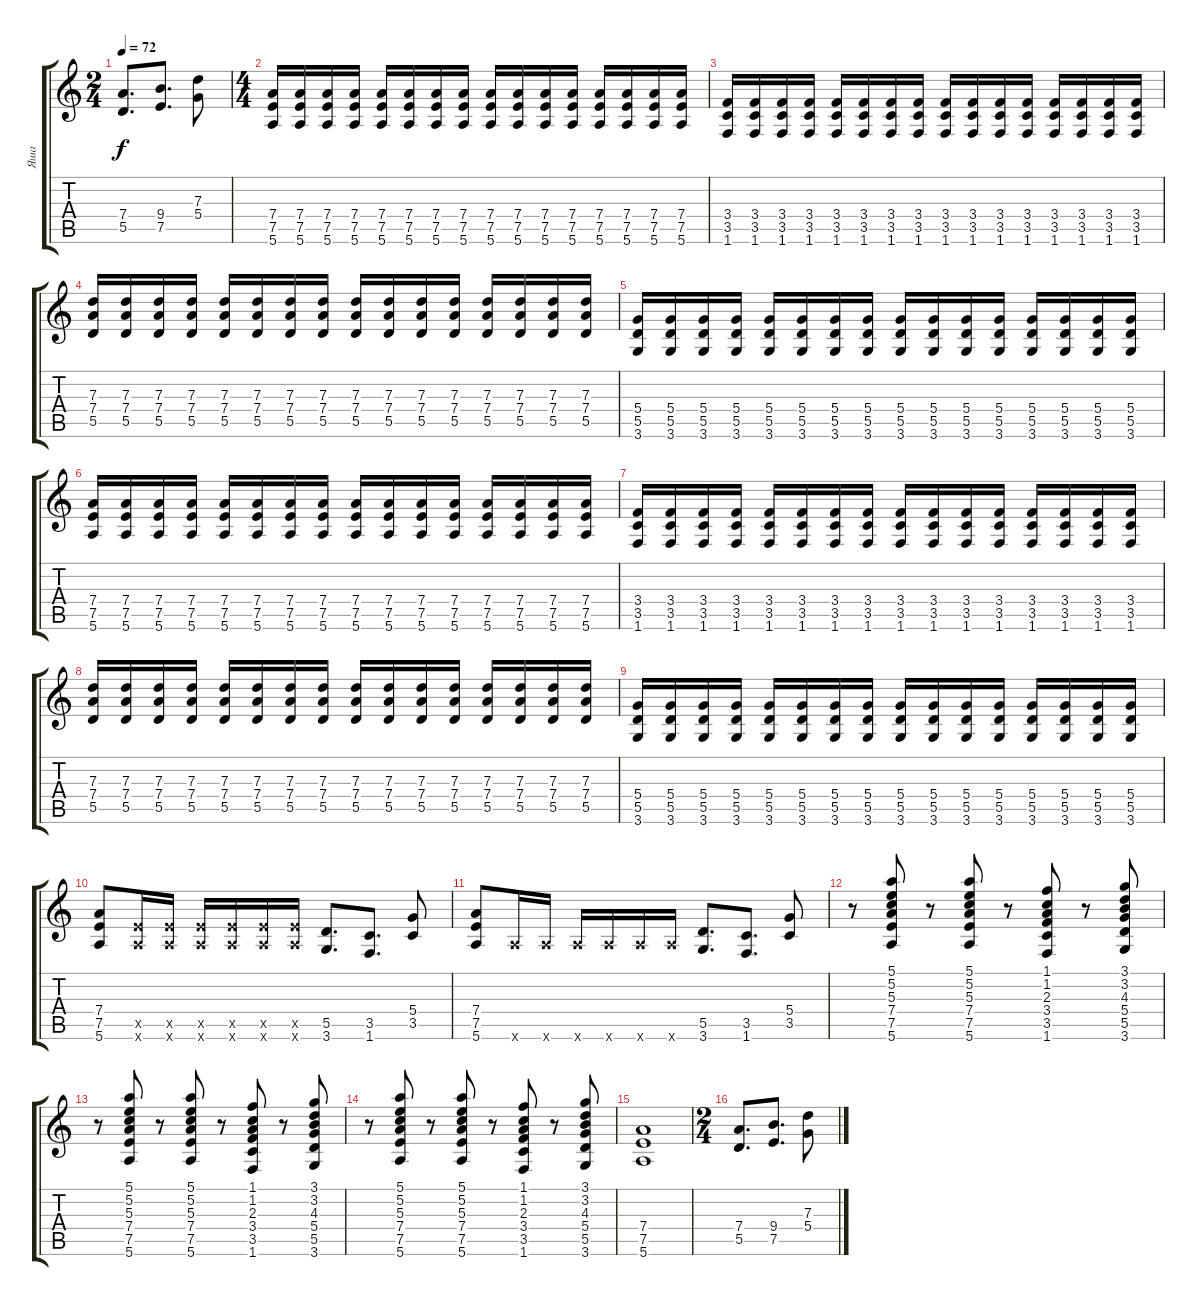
\track ("Яша" "Яша") {instrument distortionguitar}
\staff {score tabs}
\tuning (E4 B3 G3 D3 A2 E2) {hide}
\ts (2 4)
\tempo 72
\clef g2
\ks c
(7.4 5.5).8{d dy f} (9.4 7.5).8{d} (7.3 5.4).8 |
\ts (4 4)
(7.4 7.5 5.6).16 (7.4 7.5 5.6).16 (7.4 7.5 5.6).16 (7.4 7.5 5.6).16 (7.4 7.5 5.6).16 (7.4 7.5 5.6).16 (7.4 7.5 5.6).16 (7.4 7.5 5.6).16 (7.4 7.5 5.6).16 (7.4 7.5 5.6).16 (7.4 7.5 5.6).16 (7.4 7.5 5.6).16 (7.4 7.5 5.6).16 (7.4 7.5 5.6).16 (7.4 7.5 5.6).16 (7.4 7.5 5.6).16 |
(3.4 3.5 1.6).16 (3.4 3.5 1.6).16 (3.4 3.5 1.6).16 (3.4 3.5 1.6).16 (3.4 3.5 1.6).16 (3.4 3.5 1.6).16 (3.4 3.5 1.6).16 (3.4 3.5 1.6).16 (3.4 3.5 1.6).16 (3.4 3.5 1.6).16 (3.4 3.5 1.6).16 (3.4 3.5 1.6).16 (3.4 3.5 1.6).16 (3.4 3.5 1.6).16 (3.4 3.5 1.6).16 (3.4 3.5 1.6).16 |
(7.3 7.4 5.5).16 (7.3 7.4 5.5).16 (7.3 7.4 5.5).16 (7.3 7.4 5.5).16 (7.3 7.4 5.5).16 (7.3 7.4 5.5).16 (7.3 7.4 5.5).16 (7.3 7.4 5.5).16 (7.3 7.4 5.5).16 (7.3 7.4 5.5).16 (7.3 7.4 5.5).16 (7.3 7.4 5.5).16 (7.3 7.4 5.5).16 (7.3 7.4 5.5).16 (7.3 7.4 5.5).16 (7.3 7.4 5.5).16 |
(5.4 5.5 3.6).16 (5.4 5.5 3.6).16 (5.4 5.5 3.6).16 (5.4 5.5 3.6).16 (5.4 5.5 3.6).16 (5.4 5.5 3.6).16 (5.4 5.5 3.6).16 (5.4 5.5 3.6).16 (5.4 5.5 3.6).16 (5.4 5.5 3.6).16 (5.4 5.5 3.6).16 (5.4 5.5 3.6).16 (5.4 5.5 3.6).16 (5.4 5.5 3.6).16 (5.4 5.5 3.6).16 (5.4 5.5 3.6).16 |
(7.4 7.5 5.6).16 (7.4 7.5 5.6).16 (7.4 7.5 5.6).16 (7.4 7.5 5.6).16 (7.4 7.5 5.6).16 (7.4 7.5 5.6).16 (7.4 7.5 5.6).16 (7.4 7.5 5.6).16 (7.4 7.5 5.6).16 (7.4 7.5 5.6).16 (7.4 7.5 5.6).16 (7.4 7.5 5.6).16 (7.4 7.5 5.6).16 (7.4 7.5 5.6).16 (7.4 7.5 5.6).16 (7.4 7.5 5.6).16 |
(3.4 3.5 1.6).16 (3.4 3.5 1.6).16 (3.4 3.5 1.6).16 (3.4 3.5 1.6).16 (3.4 3.5 1.6).16 (3.4 3.5 1.6).16 (3.4 3.5 1.6).16 (3.4 3.5 1.6).16 (3.4 3.5 1.6).16 (3.4 3.5 1.6).16 (3.4 3.5 1.6).16 (3.4 3.5 1.6).16 (3.4 3.5 1.6).16 (3.4 3.5 1.6).16 (3.4 3.5 1.6).16 (3.4 3.5 1.6).16 |
(7.3 7.4 5.5).16 (7.3 7.4 5.5).16 (7.3 7.4 5.5).16 (7.3 7.4 5.5).16 (7.3 7.4 5.5).16 (7.3 7.4 5.5).16 (7.3 7.4 5.5).16 (7.3 7.4 5.5).16 (7.3 7.4 5.5).16 (7.3 7.4 5.5).16 (7.3 7.4 5.5).16 (7.3 7.4 5.5).16 (7.3 7.4 5.5).16 (7.3 7.4 5.5).16 (7.3 7.4 5.5).16 (7.3 7.4 5.5).16 |
(5.4 5.5 3.6).16 (5.4 5.5 3.6).16 (5.4 5.5 3.6).16 (5.4 5.5 3.6).16 (5.4 5.5 3.6).16 (5.4 5.5 3.6).16 (5.4 5.5 3.6).16 (5.4 5.5 3.6).16 (5.4 5.5 3.6).16 (5.4 5.5 3.6).16 (5.4 5.5 3.6).16 (5.4 5.5 3.6).16 (5.4 5.5 3.6).16 (5.4 5.5 3.6).16 (5.4 5.5 3.6).16 (5.4 5.5 3.6).16 |
(7.4 7.5 5.6).8 (7.5{x} 5.6{x}).16 (7.5{x} 5.6{x}).16 (7.5{x} 5.6{x}).16 (7.5{x} 5.6{x}).16 (7.5{x} 5.6{x}).16 (7.5{x} 5.6{x}).16 (5.5 3.6).8{d} (3.5 1.6).8{d} (5.4 3.5).8 |
(7.4 7.5 5.6).8 5.6{x}.16 5.6{x}.16 5.6{x}.16 5.6{x}.16 5.6{x}.16 5.6{x}.16 (5.5 3.6).8{d} (3.5 1.6).8{d} (5.4 3.5).8 |
r.8{instrument electricguitarclean} (5.1 5.2 5.3 7.4 7.5 5.6).8 r.8 (5.1 5.2 5.3 7.4 7.5 5.6).8 r.8 (1.1 1.2 2.3 3.4 3.5 1.6).8 r.8 (3.1 3.2 4.3 5.4 5.5 3.6).8 |
r.8 (5.1 5.2 5.3 7.4 7.5 5.6).8 r.8 (5.1 5.2 5.3 7.4 7.5 5.6).8 r.8 (1.1 1.2 2.3 3.4 3.5 1.6).8 r.8 (3.1 3.2 4.3 5.4 5.5 3.6).8 |
r.8 (5.1 5.2 5.3 7.4 7.5 5.6).8 r.8 (5.1 5.2 5.3 7.4 7.5 5.6).8 r.8 (1.1 1.2 2.3 3.4 3.5 1.6).8 r.8 (3.1 3.2 4.3 5.4 5.5 3.6).8 |
(7.4 7.5 5.6).1{instrument distortionguitar} |
\ts (2 4)
(7.4 5.5).8{d} (9.4 7.5).8{d} (7.3 5.4).8
